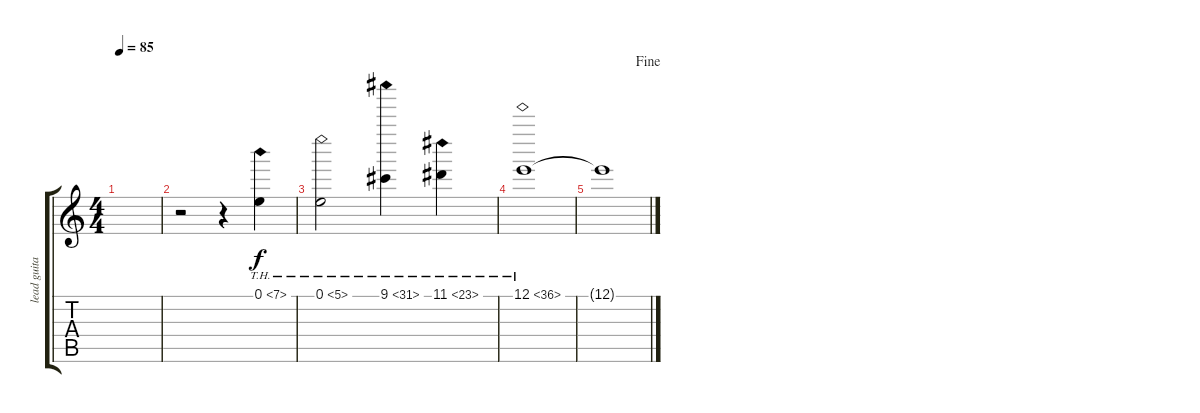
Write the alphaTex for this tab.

\track ("lead guitar" "lead guita") {instrument acousticguitarsteel}
\staff {score tabs}
\tuning (E4 B3 G3 D3 A2 E2) {hide}
\ts (4 4)
\tempo 85
\clef g2
\ks c
|
r.2 r.4 0.1{th 7}.4 |
0.1{th 5}.2 9.1{th 22}.4 11.1{th 12}.4 |
12.1{th 24}.1 |
\jump fine
12.1{t}.1
